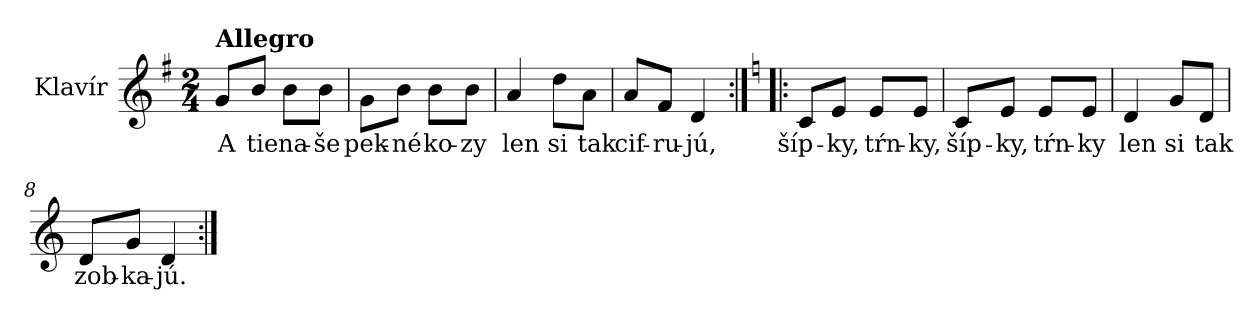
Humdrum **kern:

**kern	**text
*part1	*part1
*staff1	*staff1
*I"Klavír	*
*I'Kl.	*
*clefG2	*
*k[f#]	*
*M2/4	*
=1	=1
!LO:TX:a:B:t=Allegro	!
!	!LO:LY:b
8g/L	A
!	!LO:LY:b
8b/J	tie
!	!LO:LY:b
8b\L	na-
!	!LO:LY:b
8b\J	-še
=2	=2
!	!LO:LY:b
8g\L	pek-
!	!LO:LY:b
8b\J	-né
!	!LO:LY:b
8b\L	ko-
!	!LO:LY:b
8b\J	-zy
=3	=3
!	!LO:LY:b
4a/	len
!	!LO:LY:b
8dd\L	si
!	!LO:LY:b
8a\J	tak
=4	=4
!	!LO:LY:b
8a/L	cif-
!	!LO:LY:b
8f#/J	-ru-
!	!LO:LY:b
4d/	-jú,
!!LO:LB:g=z
=5:|!|:	=5:|!|:
*k[]	*
!	!LO:LY:b
8c/L	šíp-
!	!LO:LY:b
8e/J	-ky,
!	!LO:LY:b
8e/L	tŕn-
!	!LO:LY:b
8e/J	-ky,
=6	=6
!	!LO:LY:b
8c/L	šíp-
!	!LO:LY:b
8e/J	-ky,
!	!LO:LY:b
8e/L	tŕn-
!	!LO:LY:b
8e/J	-ky
=7	=7
!	!LO:LY:b
4d/	len
!	!LO:LY:b
8g/L	si
!	!LO:LY:b
8d/J	tak
=8	=8
!	!LO:LY:b
8d/L	zob-
!	!LO:LY:b
8g/J	-ka-
!	!LO:LY:b
4d/	-jú.
=:|!	=:|!
*-	*-
